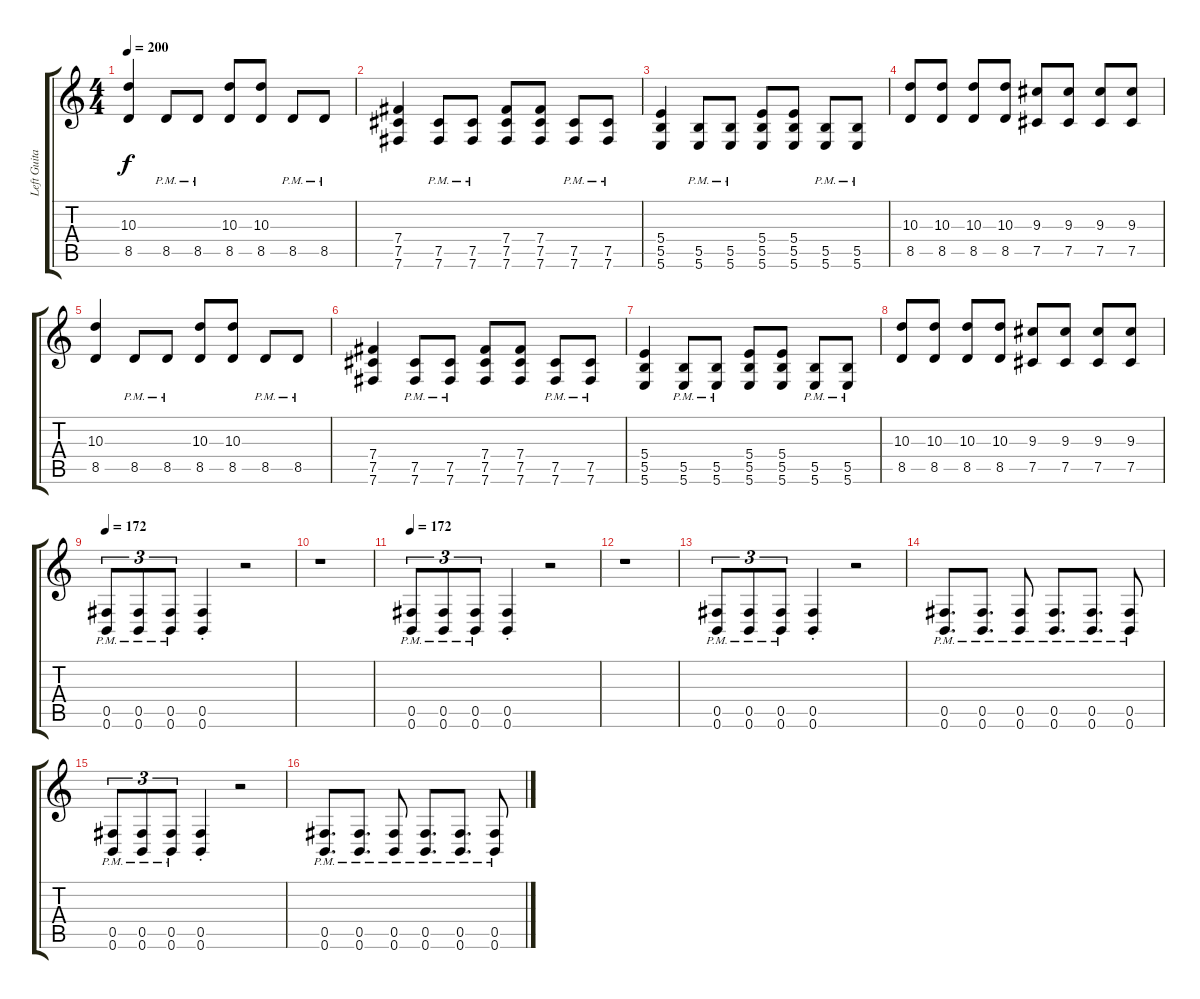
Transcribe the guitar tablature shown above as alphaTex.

\track ("Left Guitar" "Left Guita") {instrument distortionguitar}
\staff {score tabs}
\tuning (Db4 Ab3 E3 B2 Gb2 B1) {hide}
\ts (4 4)
\tempo 200
\clef g2
\ks c
(10.3 8.5).4{dy f} 8.5{pm}.8 8.5{pm}.8 (10.3 8.5).8 (10.3 8.5).8 8.5{pm}.8 8.5{pm}.8 |
(7.4 7.5 7.6).4 (7.5{pm} 7.6).8 (7.5{pm} 7.6{pm}).8 (7.4 7.5 7.6).8 (7.4 7.5 7.6).8 (7.5{pm} 7.6{pm}).8 (7.5{pm} 7.6{pm}).8 |
(5.4 5.5 5.6).4 (5.5{pm} 5.6{pm}).8 (5.5{pm} 5.6{pm}).8 (5.4 5.5 5.6).8 (5.4 5.5 5.6).8 (5.5{pm} 5.6{pm}).8 (5.5{pm} 5.6{pm}).8 |
(10.3 8.5).8 (10.3 8.5).8 (10.3 8.5).8 (10.3 8.5).8 (9.3 7.5).8 (9.3 7.5).8 (9.3 7.5).8 (9.3 7.5).8 |
(10.3 8.5).4 8.5{pm}.8 8.5{pm}.8 (10.3 8.5).8 (10.3 8.5).8 8.5{pm}.8 8.5{pm}.8 |
(7.4 7.5 7.6).4 (7.5{pm} 7.6).8 (7.5{pm} 7.6{pm}).8 (7.4 7.5 7.6).8 (7.4 7.5 7.6).8 (7.5{pm} 7.6{pm}).8 (7.5{pm} 7.6{pm}).8 |
(5.4 5.5 5.6).4 (5.5{pm} 5.6{pm}).8 (5.5{pm} 5.6{pm}).8 (5.4 5.5 5.6).8 (5.4 5.5 5.6).8 (5.5{pm} 5.6{pm}).8 (5.5{pm} 5.6{pm}).8 |
(10.3 8.5).8 (10.3 8.5).8 (10.3 8.5).8 (10.3 8.5).8 (9.3 7.5).8 (9.3 7.5).8 (9.3 7.5).8 (9.3 7.5).8 |
\tempo 172
(0.5{pm} 0.6{pm}).8{tu (3 2)} (0.5{pm} 0.6{pm}).8{tu (3 2)} (0.5{pm} 0.6{pm}).8{tu (3 2)} (0.5{st} 0.6).4 r.2 |
r.1 |
\tempo 172
(0.5{pm} 0.6{pm}).8{tu (3 2)} (0.5{pm} 0.6{pm}).8{tu (3 2)} (0.5{pm} 0.6{pm}).8{tu (3 2)} (0.5{st} 0.6).4 r.2 |
r.1 |
(0.5{pm} 0.6{pm}).8{tu (3 2)} (0.5{pm} 0.6{pm}).8{tu (3 2)} (0.5{pm} 0.6{pm}).8{tu (3 2)} (0.5{st} 0.6).4 r.2 |
(0.5{pm} 0.6{pm}).8{d} (0.5{pm} 0.6{pm}).8{d} (0.5{pm} 0.6{pm}).8 (0.5{pm} 0.6{pm}).8{d} (0.5{pm} 0.6{pm}).8{d} (0.5{pm} 0.6{pm}).8 |
(0.5{pm} 0.6{pm}).8{tu (3 2)} (0.5{pm} 0.6{pm}).8{tu (3 2)} (0.5{pm} 0.6{pm}).8{tu (3 2)} (0.5{st} 0.6).4 r.2 |
(0.5{pm} 0.6{pm}).8{d} (0.5{pm} 0.6{pm}).8{d} (0.5{pm} 0.6{pm}).8 (0.5{pm} 0.6{pm}).8{d} (0.5{pm} 0.6{pm}).8{d} (0.5{pm} 0.6{pm}).8
